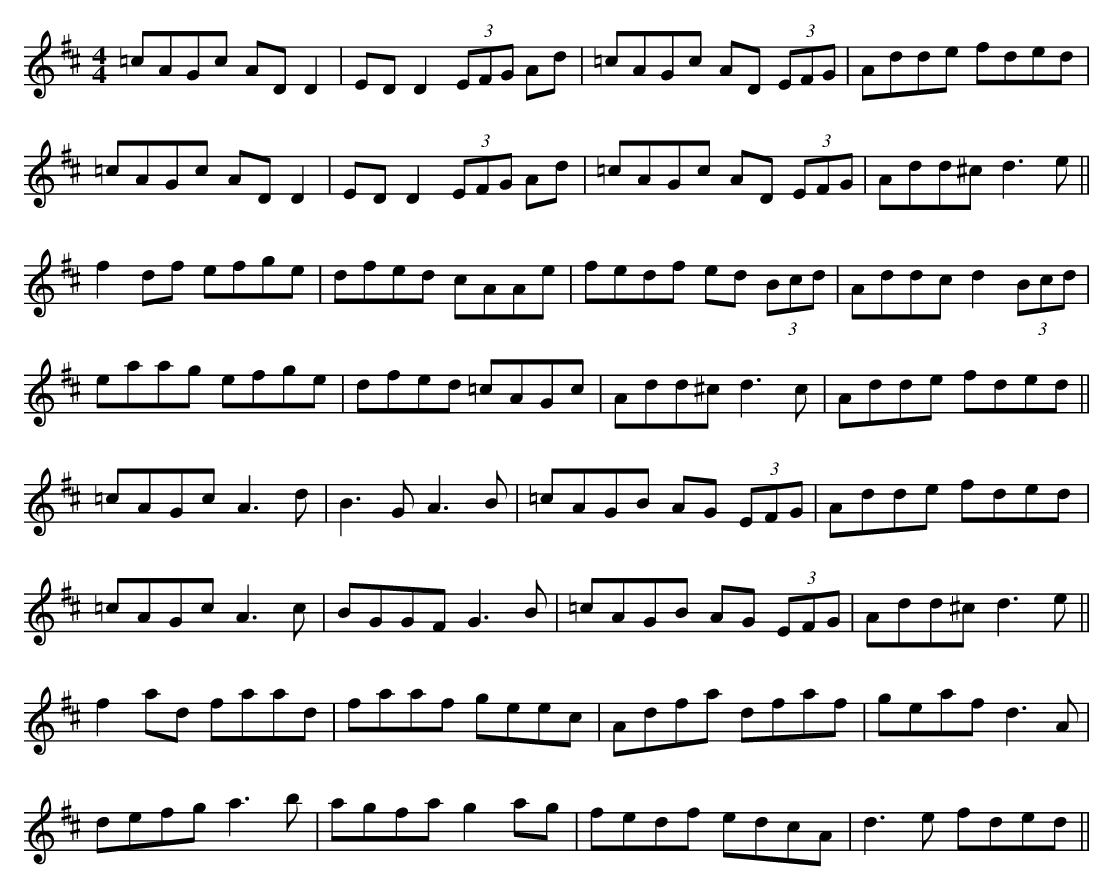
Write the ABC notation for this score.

X:1
M:4/4
K:D
=cAGc AD D2|ED D2 (3EFG Ad|=cAGc AD (3EFG|Adde fded|
=cAGc AD D2|ED D2 (3EFG Ad|=cAGc AD (3EFG|Add^c d3 e||
f2 df efge|dfed cAAe|fedf ed (3Bcd|Addc d2 (3Bcd|
eaag efge|dfed =cAGc|Add^c d3c|Adde fded||
=cAGc A3d|B3G A3B|=cAGB AG (3EFG|Adde fded|
=cAGc A3c|BGGF G3B|=cAGB AG (3EFG|Add^c d3e||
f2 ad faad|faaf geec|Adfa dfaf|geaf d3A|
defg a3b|agfa g2 ag|fedf edcA|d3e fded||
